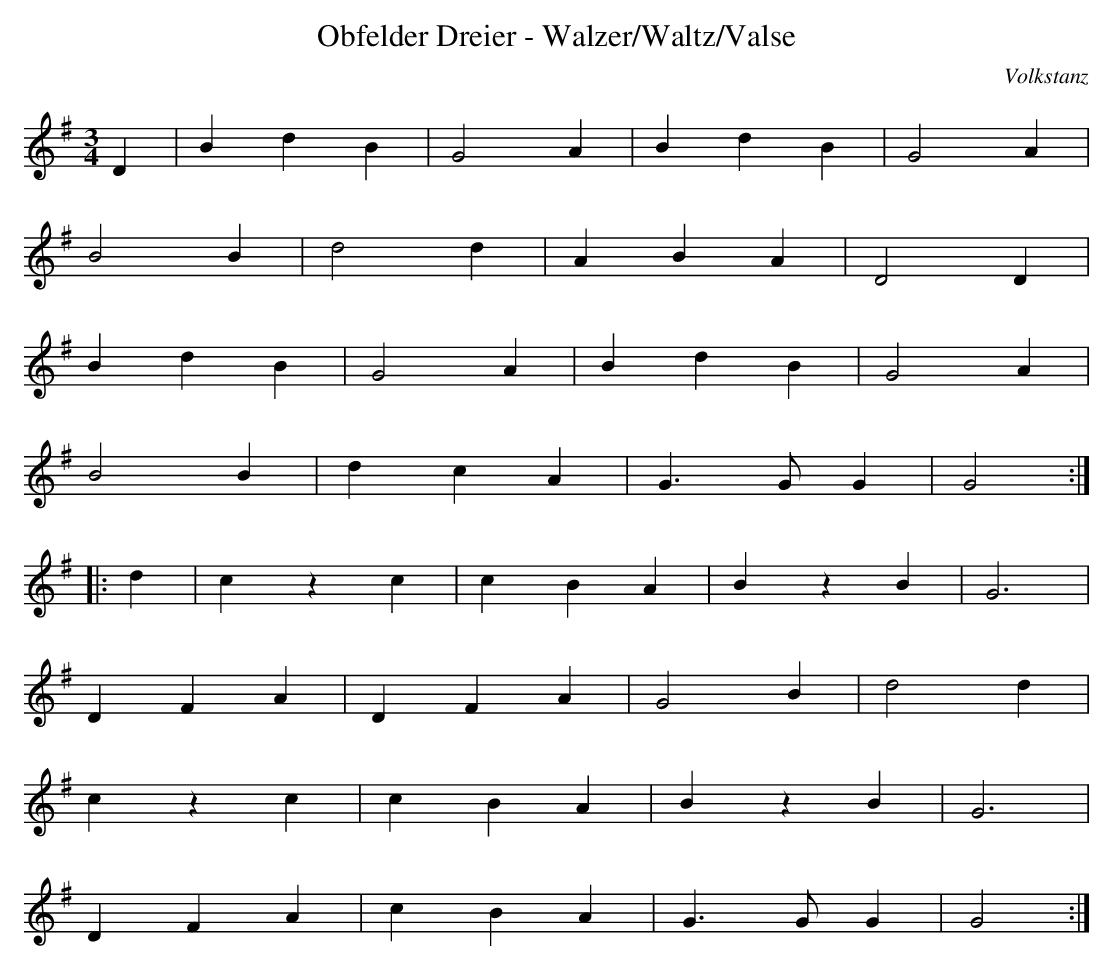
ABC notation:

X:1
T:Obfelder Dreier - Walzer/Waltz/Valse
C:Volkstanz
M:3/4
L:1/4
K:G
D|BdB|G2A|BdB|G2A|
B2B|d2d|ABA|D2D|
BdB|G2A|BdB|G2A|
B2B|dcA|G>GG|G2:|
|:d|czc|cBA|BzB|G3|
DFA|DFA|G2B|d2d|
czc|cBA|BzB|G3|
DFA|cBA|G>GG|G2:|
